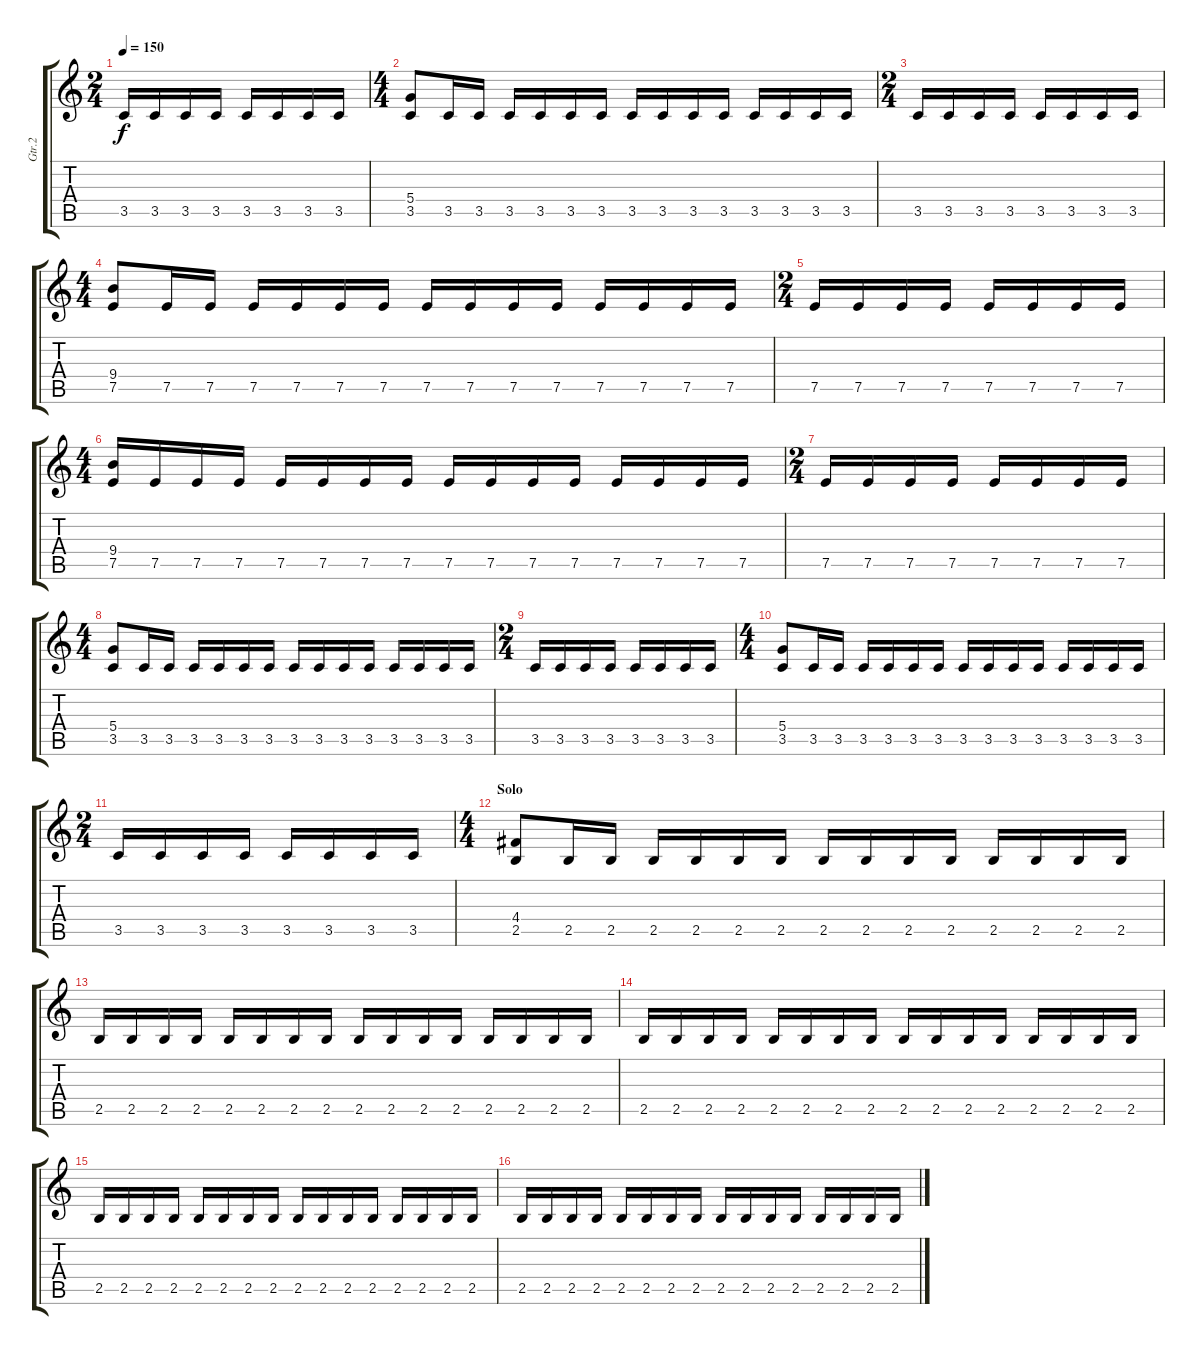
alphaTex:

\track ("Gtr.2" "Gtr.2") {instrument distortionguitar}
\staff {score tabs}
\tuning (E4 B3 G3 D3 A2 E2) {hide}
\ts (2 4)
\tempo 150
\clef g2
\ks c
3.5.16{dy f} 3.5.16 3.5.16 3.5.16 3.5.16 3.5.16 3.5.16 3.5.16 |
\ts (4 4)
(5.4 3.5).8 3.5.16 3.5.16 3.5.16 3.5.16 3.5.16 3.5.16 3.5.16 3.5.16 3.5.16 3.5.16 3.5.16 3.5.16 3.5.16 3.5.16 |
\ts (2 4)
3.5.16 3.5.16 3.5.16 3.5.16 3.5.16 3.5.16 3.5.16 3.5.16 |
\ts (4 4)
(9.4 7.5).8 7.5.16 7.5.16 7.5.16 7.5.16 7.5.16 7.5.16 7.5.16 7.5.16 7.5.16 7.5.16 7.5.16 7.5.16 7.5.16 7.5.16 |
\ts (2 4)
7.5.16 7.5.16 7.5.16 7.5.16 7.5.16 7.5.16 7.5.16 7.5.16 |
\ts (4 4)
(9.4 7.5).16 7.5.16 7.5.16 7.5.16 7.5.16 7.5.16 7.5.16 7.5.16 7.5.16 7.5.16 7.5.16 7.5.16 7.5.16 7.5.16 7.5.16 7.5.16 |
\ts (2 4)
7.5.16 7.5.16 7.5.16 7.5.16 7.5.16 7.5.16 7.5.16 7.5.16 |
\ts (4 4)
(5.4 3.5).8 3.5.16 3.5.16 3.5.16 3.5.16 3.5.16 3.5.16 3.5.16 3.5.16 3.5.16 3.5.16 3.5.16 3.5.16 3.5.16 3.5.16 |
\ts (2 4)
3.5.16 3.5.16 3.5.16 3.5.16 3.5.16 3.5.16 3.5.16 3.5.16 |
\ts (4 4)
(5.4 3.5).8 3.5.16 3.5.16 3.5.16 3.5.16 3.5.16 3.5.16 3.5.16 3.5.16 3.5.16 3.5.16 3.5.16 3.5.16 3.5.16 3.5.16 |
\ts (2 4)
3.5.16 3.5.16 3.5.16 3.5.16 3.5.16 3.5.16 3.5.16 3.5.16 |
\ts (4 4)
\section ("" "Solo")
(4.4 2.5).8 2.5.16 2.5.16 2.5.16 2.5.16 2.5.16 2.5.16 2.5.16 2.5.16 2.5.16 2.5.16 2.5.16 2.5.16 2.5.16 2.5.16 |
2.5.16 2.5.16 2.5.16 2.5.16 2.5.16 2.5.16 2.5.16 2.5.16 2.5.16 2.5.16 2.5.16 2.5.16 2.5.16 2.5.16 2.5.16 2.5.16 |
2.5.16 2.5.16 2.5.16 2.5.16 2.5.16 2.5.16 2.5.16 2.5.16 2.5.16 2.5.16 2.5.16 2.5.16 2.5.16 2.5.16 2.5.16 2.5.16 |
2.5.16 2.5.16 2.5.16 2.5.16 2.5.16 2.5.16 2.5.16 2.5.16 2.5.16 2.5.16 2.5.16 2.5.16 2.5.16 2.5.16 2.5.16 2.5.16 |
2.5.16 2.5.16 2.5.16 2.5.16 2.5.16 2.5.16 2.5.16 2.5.16 2.5.16 2.5.16 2.5.16 2.5.16 2.5.16 2.5.16 2.5.16 2.5.16
